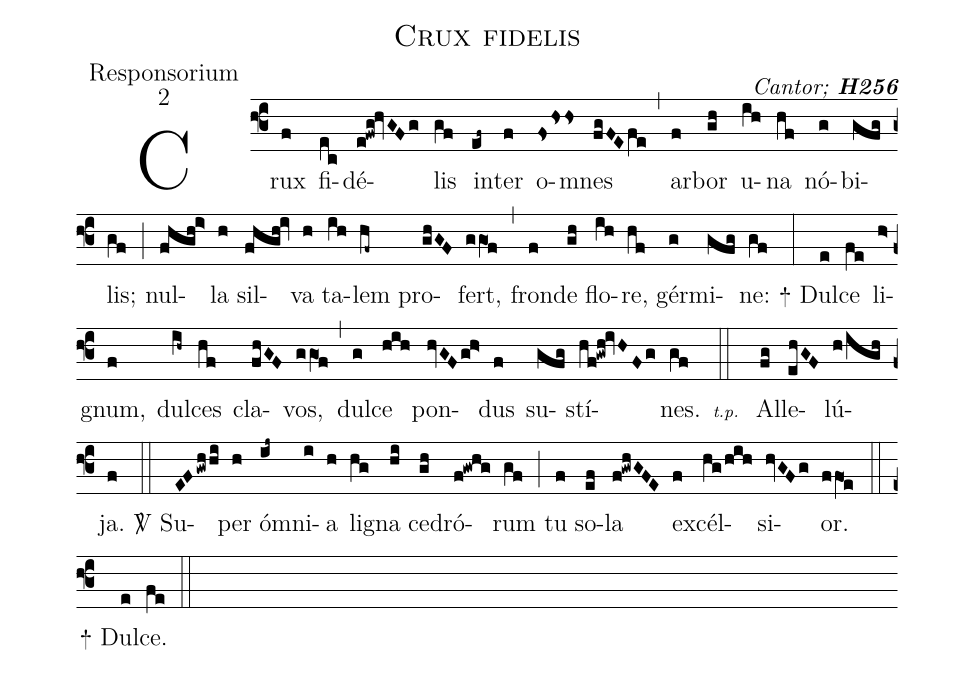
name:Crux fidelis;
office-part:Responsorium;
mode:2;
commentary:{\itshape\mdseries Cantor;\/} {\bfseries H256};
%%
(f3) Crux(f) fi(ec)dé(e!fwg!hvGFg)lis(gf) in(ef~)ter(f) o(FsHss)mnes(fgFEfe) (,)
ar(f)bor(gh) u(ih)na(hf) nó(g)bi(gfg)lis;(gf) (;)
nul(fhgh!i>)la(h) sil(fhgh!iv)va(h) ta(ih)lem(hf~) pro(ghGF)fert,(ggO1f) (,)
fron(f)de(gh) flo(ih)re,(hf) gér(g)mi(gfg)ne:(gf) (:)
<sp>+</sp> Dul(e)ce(fe) li(h>)gnum,(f) dul(ih~)ces(hf) cla(fhGF)vos,(ggO1f) (,)
dul(g)ce(hih) pon(hvGFgh>)dus(f) su(gfg)stí(hf!gwh!ivHFg)nes.(gf) (::)
<v>{\scriptsize\itshape t.p.\ }</v> Al(fg)le(ehGF)lú(h/igh)ja.(f) (::)
<sp>V/</sp> Su(EFgwhhi)per(h) ó(ij~)mni(i)a(h) li(hg)gna(hi) ce(gh)dró(f!gwhg)rum(gf) (;)
tu(f) so(ef)la(f!gwhGFE) ex(f)cél(hg/hih)si(hvGFg)or.(ffO1e) (::)
<sp>+</sp> Dul(e)ce.(fe) (::)
